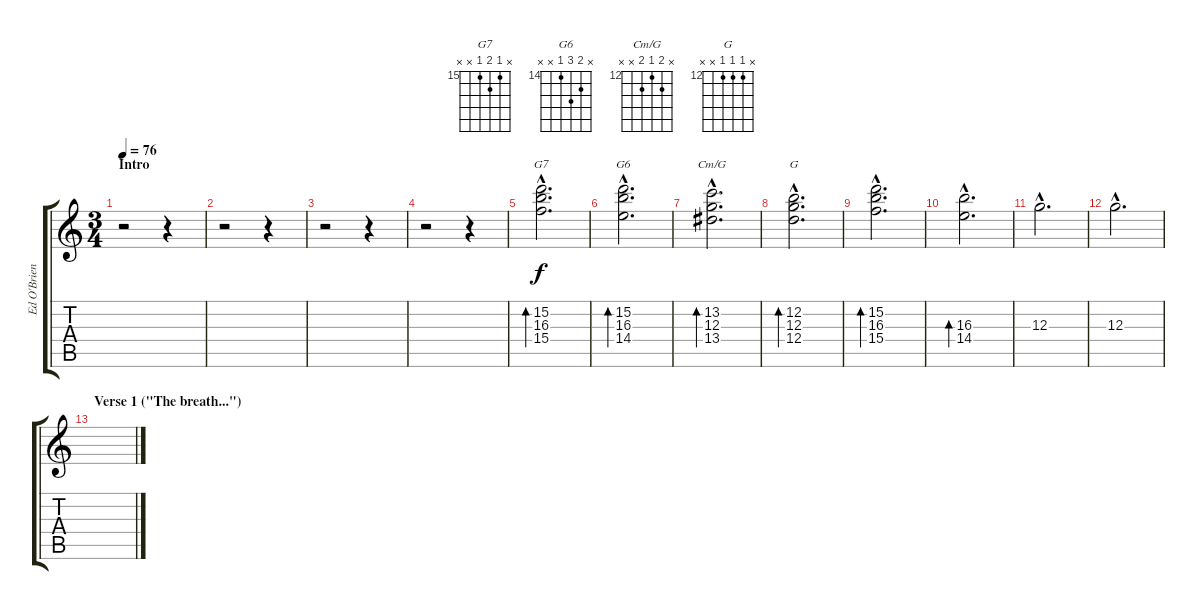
\track ("Ed O'Brien (right)" "Ed O'Brien") {instrument electricguitarclean}
\staff {score tabs}
\tuning (E4 B3 G3 D3 A2 E2) {hide}
\chord ("G7" x 15 16 15 x x) {firstfret 15}
\chord ("G6" x 15 16 14 x x) {firstfret 14}
\chord ("Cm/G" x 13 12 13 x x) {firstfret 12}
\chord ("G" x 12 12 12 x x) {firstfret 12}
\ts (3 4)
\section ("" "Intro")
\tempo 76
\clef g2
\ks c
r.2{dy f instrument electricguitarclean} r.4 |
r.2 r.4 |
r.2 r.4 |
r.2 r.4 |
(15.2{hac} 16.3{hac} 15.4{hac}).2{d bd 120 ch "G7"} |
(15.2{hac} 16.3{hac} 14.4{hac}).2{d bd 120 ch "G6"} |
(13.2{hac} 12.3{hac} 13.4{hac}).2{d bd 120 ch "Cm/G"} |
(12.2{hac} 12.3{hac} 12.4{hac}).2{d bd 120 ch "G"} |
(15.2{hac} 16.3{hac} 15.4{hac}).2{d bd 120} |
(16.3{hac} 14.4{hac}).2{d bd 120} |
12.3{hac}.2{d} |
12.3{hac}.2{d} |
\section ("" "Verse 1 (\"The breath...\")")
